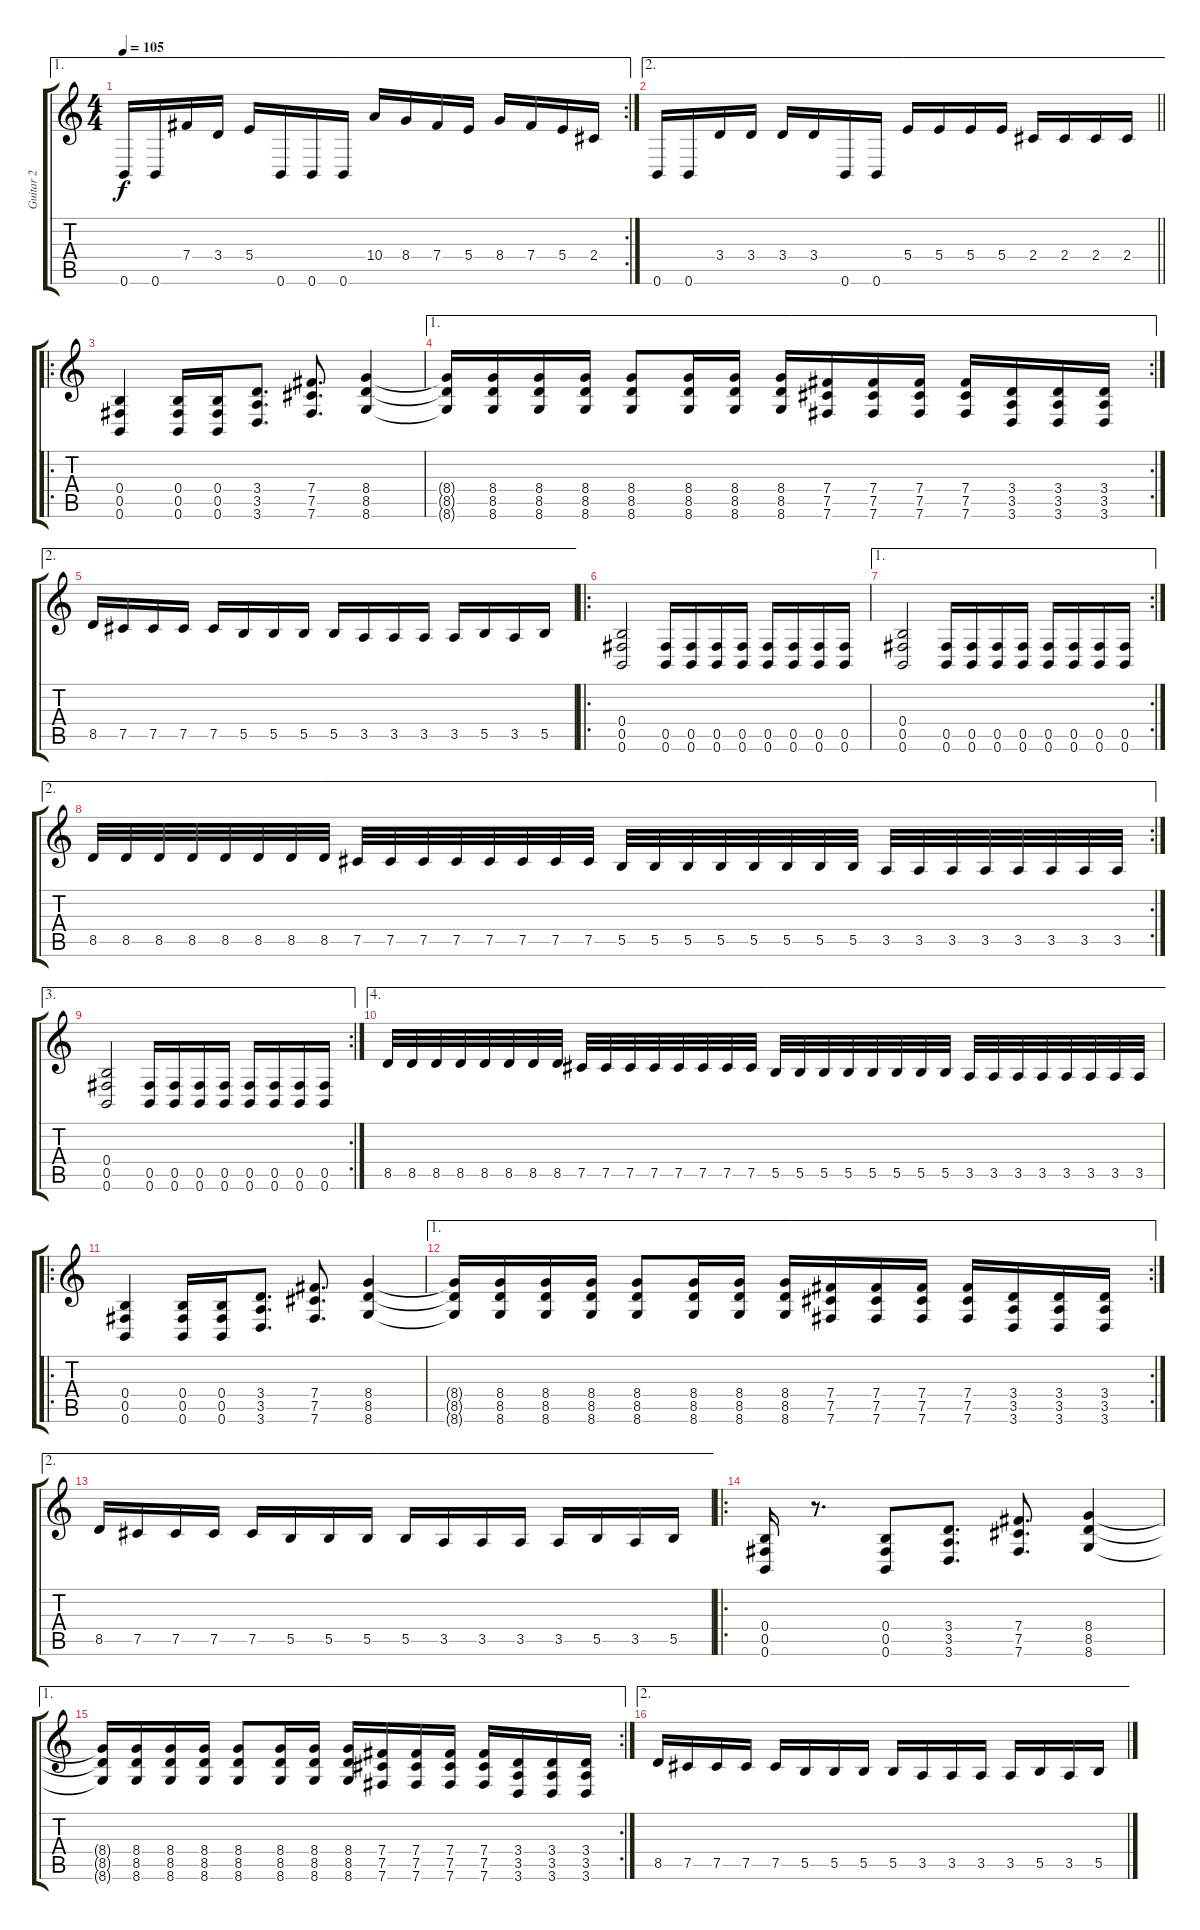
\track ("Guitar 2" "Guitar 2") {instrument distortionguitar}
\staff {score tabs}
\tuning (Db4 Ab3 E3 B2 Gb2 B1) {hide}
\ae 1
\rc 2
\ts (4 4)
\tempo 105
\clef g2
\ks c
0.6.16{dy f} 0.6.16 7.4.16 3.4.16 5.4.16 0.6.16 0.6.16 0.6.16 10.4.16 8.4.16 7.4.16 5.4.16 8.4.16 7.4.16 5.4.16 2.4.16 |
\ae 2
\barLineRight lightlight
0.6.16 0.6.16 3.4.16 3.4.16 3.4.16 3.4.16 0.6.16 0.6.16 5.4.16 5.4.16 5.4.16 5.4.16 2.4.16 2.4.16 2.4.16 2.4.16 |
\ro
(0.4 0.5 0.6).4 (0.4 0.5 0.6).16 (0.4 0.5 0.6).16 (3.4 3.5 3.6).8{d} (7.4 7.5 7.6).8{d} (8.4 8.5 8.6).4 |
\ae 1
\rc 2
(8.4{t} 8.5{t} 8.6{t}).16 (8.4 8.5 8.6).16 (8.4 8.5 8.6).16 (8.4 8.5 8.6).16 (8.4 8.5 8.6).8 (8.4 8.5 8.6).16 (8.4 8.5 8.6).16 (8.4 8.5 8.6).16 (7.4 7.5 7.6).16 (7.4 7.5 7.6).16 (7.4 7.5 7.6).16 (7.4 7.5 7.6).16 (3.4 3.5 3.6).16 (3.4 3.5 3.6).16 (3.4 3.5 3.6).16 |
\ae 2
8.5.16 7.5.16 7.5.16 7.5.16 7.5.16 5.5.16 5.5.16 5.5.16 5.5.16 3.5.16 3.5.16 3.5.16 3.5.16 5.5.16 3.5.16 5.5.16 |
\ro
(0.4 0.5 0.6).2 (0.5 0.6).16 (0.5 0.6).16 (0.5 0.6).16 (0.5 0.6).16 (0.5 0.6).16 (0.5 0.6).16 (0.5 0.6).16 (0.5 0.6).16 |
\ae 1
\rc 2
(0.4 0.5 0.6).2 (0.5 0.6).16 (0.5 0.6).16 (0.5 0.6).16 (0.5 0.6).16 (0.5 0.6).16 (0.5 0.6).16 (0.5 0.6).16 (0.5 0.6).16 |
\ae 2
\rc 2
8.5.32 8.5.32 8.5.32 8.5.32 8.5.32 8.5.32 8.5.32 8.5.32 7.5.32 7.5.32 7.5.32 7.5.32 7.5.32 7.5.32 7.5.32 7.5.32 5.5.32 5.5.32 5.5.32 5.5.32 5.5.32 5.5.32 5.5.32 5.5.32 3.5.32 3.5.32 3.5.32 3.5.32 3.5.32 3.5.32 3.5.32 3.5.32 |
\ae 3
\rc 2
(0.4 0.5 0.6).2 (0.5 0.6).16 (0.5 0.6).16 (0.5 0.6).16 (0.5 0.6).16 (0.5 0.6).16 (0.5 0.6).16 (0.5 0.6).16 (0.5 0.6).16 |
\ae 4
8.5.32 8.5.32 8.5.32 8.5.32 8.5.32 8.5.32 8.5.32 8.5.32 7.5.32 7.5.32 7.5.32 7.5.32 7.5.32 7.5.32 7.5.32 7.5.32 5.5.32 5.5.32 5.5.32 5.5.32 5.5.32 5.5.32 5.5.32 5.5.32 3.5.32 3.5.32 3.5.32 3.5.32 3.5.32 3.5.32 3.5.32 3.5.32 |
\ro
(0.4 0.5 0.6).4 (0.4 0.5 0.6).16 (0.4 0.5 0.6).16 (3.4 3.5 3.6).8{d} (7.4 7.5 7.6).8{d} (8.4 8.5 8.6).4 |
\ae 1
\rc 2
(8.4{t} 8.5{t} 8.6{t}).16 (8.4 8.5 8.6).16 (8.4 8.5 8.6).16 (8.4 8.5 8.6).16 (8.4 8.5 8.6).8 (8.4 8.5 8.6).16 (8.4 8.5 8.6).16 (8.4 8.5 8.6).16 (7.4 7.5 7.6).16 (7.4 7.5 7.6).16 (7.4 7.5 7.6).16 (7.4 7.5 7.6).16 (3.4 3.5 3.6).16 (3.4 3.5 3.6).16 (3.4 3.5 3.6).16 |
\ae 2
8.5.16 7.5.16 7.5.16 7.5.16 7.5.16 5.5.16 5.5.16 5.5.16 5.5.16 3.5.16 3.5.16 3.5.16 3.5.16 5.5.16 3.5.16 5.5.16 |
\ro
(0.4 0.5 0.6).16 r.8{d} (0.4 0.5 0.6).8 (3.4 3.5 3.6).8{d} (7.4 7.5 7.6).8{d} (8.4 8.5 8.6).4 |
\ae 1
\rc 2
(8.4{t} 8.5{t} 8.6{t}).16 (8.4 8.5 8.6).16 (8.4 8.5 8.6).16 (8.4 8.5 8.6).16 (8.4 8.5 8.6).8 (8.4 8.5 8.6).16 (8.4 8.5 8.6).16 (8.4 8.5 8.6).16 (7.4 7.5 7.6).16 (7.4 7.5 7.6).16 (7.4 7.5 7.6).16 (7.4 7.5 7.6).16 (3.4 3.5 3.6).16 (3.4 3.5 3.6).16 (3.4 3.5 3.6).16 |
\ae 2
8.5.16 7.5.16 7.5.16 7.5.16 7.5.16 5.5.16 5.5.16 5.5.16 5.5.16 3.5.16 3.5.16 3.5.16 3.5.16 5.5.16 3.5.16 5.5.16
